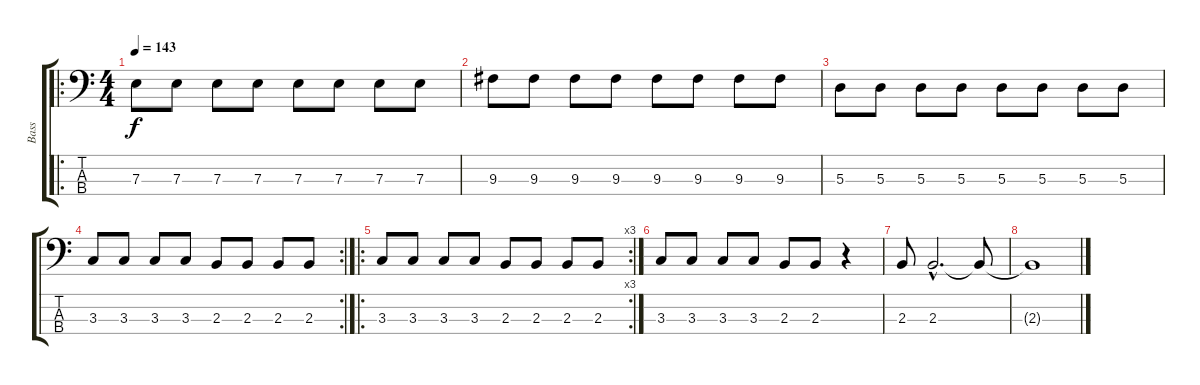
\track ("Bass" "Bass") {instrument electricbasspick}
\staff {score tabs}
\tuning (G2 D2 A1 E1) {hide}
\ro
\ts (4 4)
\tempo 143
\clef f4
\ks c
7.3.8{dy f} 7.3.8 7.3.8 7.3.8 7.3.8 7.3.8 7.3.8 7.3.8 |
9.3.8 9.3.8 9.3.8 9.3.8 9.3.8 9.3.8 9.3.8 9.3.8 |
5.3.8 5.3.8 5.3.8 5.3.8 5.3.8 5.3.8 5.3.8 5.3.8 |
\rc 2
3.3.8 3.3.8 3.3.8 3.3.8 2.3.8 2.3.8 2.3.8 2.3.8 |
\ro
\rc 3
3.3.8 3.3.8 3.3.8 3.3.8 2.3.8 2.3.8 2.3.8 2.3.8 |
3.3.8 3.3.8 3.3.8 3.3.8 2.3.8 2.3.8 r.4 |
2.3.8 2.3{hac}.2{d} 2.3{t}.8 |
2.3{t}.1
